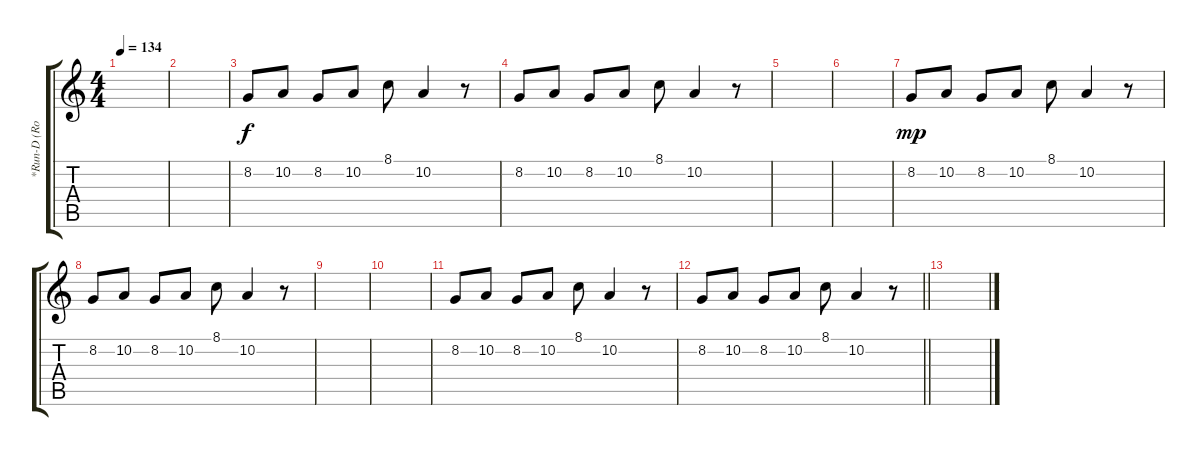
\track ("*Run-D (Robot Vocal)" "*Run-D (Ro") {instrument lead2sawtooth}
\staff {score tabs}
\tuning (E4 B3 G3 D3 A2 E2) {hide}
\ts (4 4)
\tempo 134
\clef g2
\ks c
|
|
8.2.8 10.2.8 8.2.8 10.2.8 8.1.8 10.2.4 r.8 |
8.2.8 10.2.8 8.2.8 10.2.8 8.1.8 10.2.4 r.8 |
|
|
8.2.8{dy mp} 10.2.8 8.2.8 10.2.8 8.1.8 10.2.4 r.8 |
8.2.8 10.2.8 8.2.8 10.2.8 8.1.8 10.2.4 r.8 |
|
|
8.2.8 10.2.8 8.2.8 10.2.8 8.1.8 10.2.4 r.8 |
\barLineRight lightlight
8.2.8 10.2.8 8.2.8 10.2.8 8.1.8 10.2.4 r.8 |
\section ("" "")
